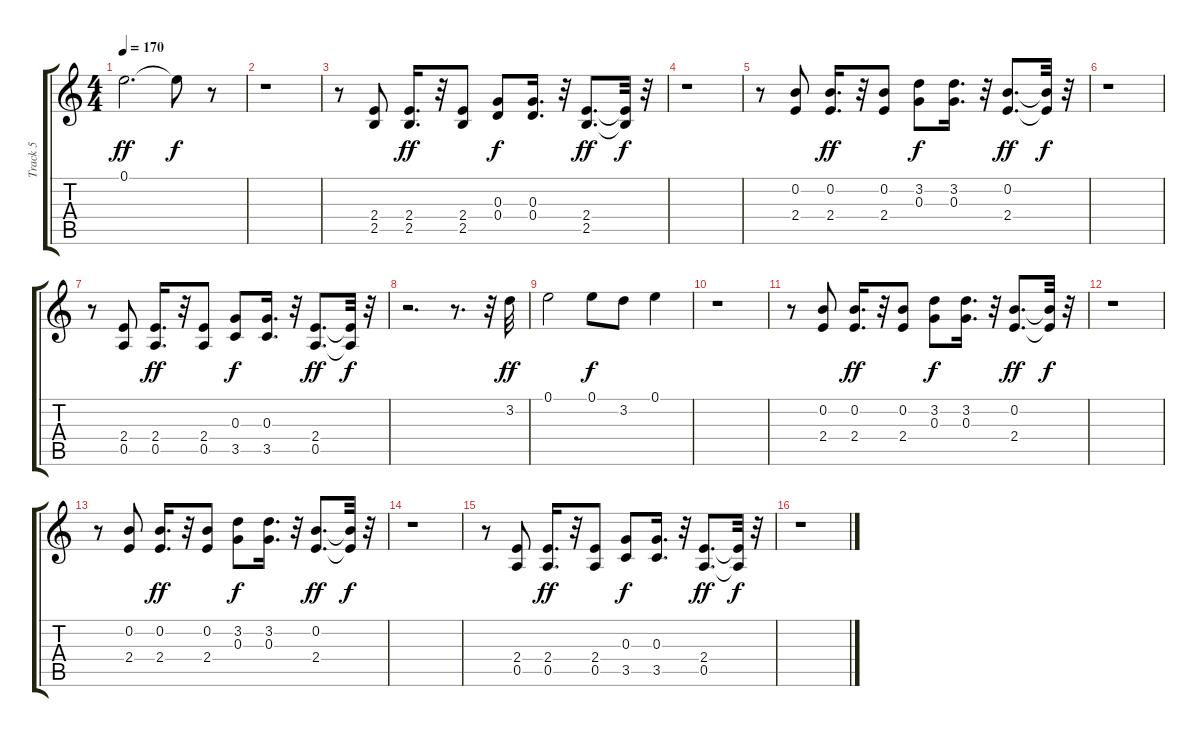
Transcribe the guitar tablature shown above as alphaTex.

\track ("Track 5" "Track 5") {instrument distortionguitar}
\staff {score tabs}
\tuning (E4 B3 G3 D3 A2 E2) {hide}
\ts (4 4)
\tempo 170
\clef g2
\ks c
0.1.2{d dy ff} 0.1{t}.8{dy f} r.8 |
r.1 |
r.8 (2.4 2.5).8 (2.4 2.5).16{d dy ff} r.32 (2.4 2.5).8 (0.3 0.4).8{dy f} (0.3 0.4).16{d} r.32 (2.4 2.5).8{d dy ff} (2.4{t} 2.5{t}).32{dy f} r.32 |
r.1 |
r.8 (0.2 2.4).8 (0.2 2.4).16{d dy ff} r.32 (0.2 2.4).8 (3.2 0.3).8{dy f} (3.2 0.3).16{d} r.32 (0.2 2.4).8{d dy ff} (0.2{t} 2.4{t}).32{dy f} r.32 |
r.1 |
r.8 (2.4 0.5).8 (2.4 0.5).16{d dy ff} r.32 (2.4 0.5).8 (0.3 3.5).8{dy f} (0.3 3.5).16{d} r.32 (2.4 0.5).8{d dy ff} (2.4{t} 0.5{t}).32{dy f} r.32 |
r.2{d} r.8{d} r.32 3.2.32{dy ff} |
0.1.2 0.1.8{dy f} 3.2.8 0.1.4 |
r.1 |
r.8 (0.2 2.4).8 (0.2 2.4).16{d dy ff} r.32 (0.2 2.4).8 (3.2 0.3).8{dy f} (3.2 0.3).16{d} r.32 (0.2 2.4).8{d dy ff} (0.2{t} 2.4{t}).32{dy f} r.32 |
r.1 |
r.8 (0.2 2.4).8 (0.2 2.4).16{d dy ff} r.32 (0.2 2.4).8 (3.2 0.3).8{dy f} (3.2 0.3).16{d} r.32 (0.2 2.4).8{d dy ff} (0.2{t} 2.4{t}).32{dy f} r.32 |
r.1 |
r.8 (2.4 0.5).8 (2.4 0.5).16{d dy ff} r.32 (2.4 0.5).8 (0.3 3.5).8{dy f} (0.3 3.5).16{d} r.32 (2.4 0.5).8{d dy ff} (2.4{t} 0.5{t}).32{dy f} r.32 |
r.1
